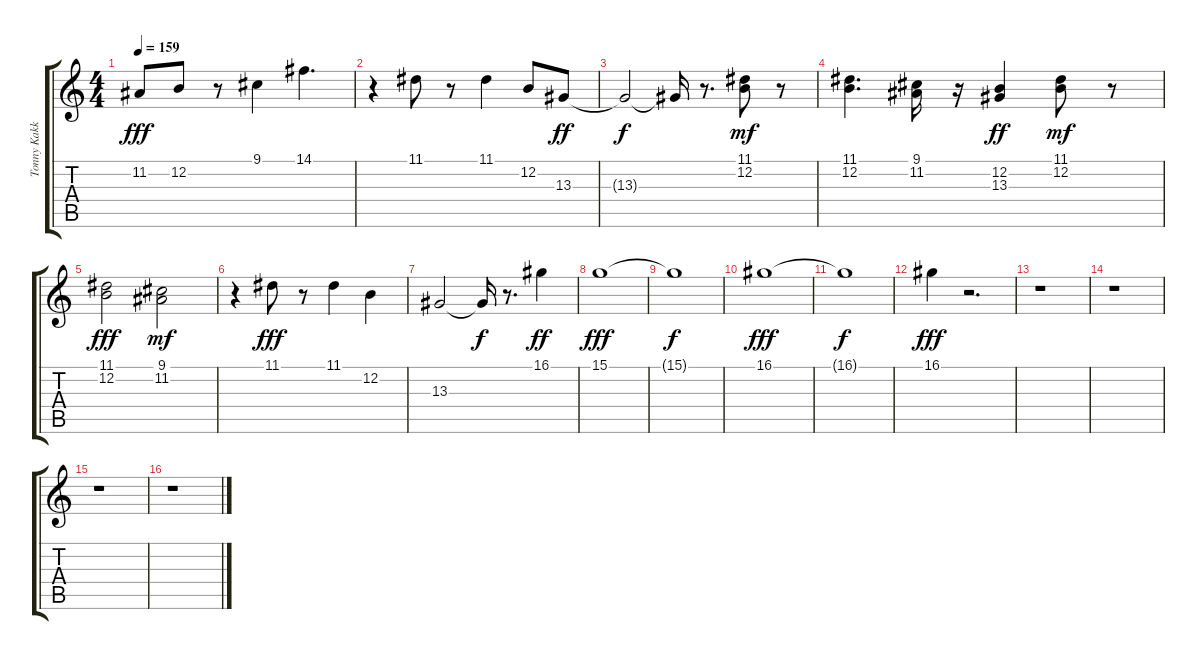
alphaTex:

\track ("Tonny Kakko" "Tonny Kakk") {instrument lead1square}
\staff {score tabs}
\tuning (E4 B3 G3 D3 A2 E2) {hide}
\ts (4 4)
\tempo 159
\clef g2
\ks c
11.2.8{dy fff} 12.2.8 r.8 9.1.4 14.1.4{d} |
r.4 11.1.8 r.8 11.1.4 12.2.8 13.3.8{dy ff} |
13.3{t}.2{dy f} 13.3{t}.16 r.8{d} (11.1 12.2).8{dy mf} r.8 |
(11.1 12.2).4{d} (9.1 11.2).16 r.16 (12.2 13.3).4{dy ff} (11.1 12.2).8{dy mf} r.8 |
(11.1 12.2).2{dy fff} (9.1 11.2).2{dy mf} |
r.4 11.1.8{dy fff} r.8 11.1.4 12.2.4 |
13.3.2 13.3{t}.16{dy f} r.8{d} 16.1.4{dy ff} |
15.1.1{dy fff} |
15.1{t}.1{dy f} |
16.1.1{dy fff} |
16.1{t}.1{dy f} |
16.1.4{dy fff} r.2{d} |
r.1 |
r.1 |
r.1 |
r.1
